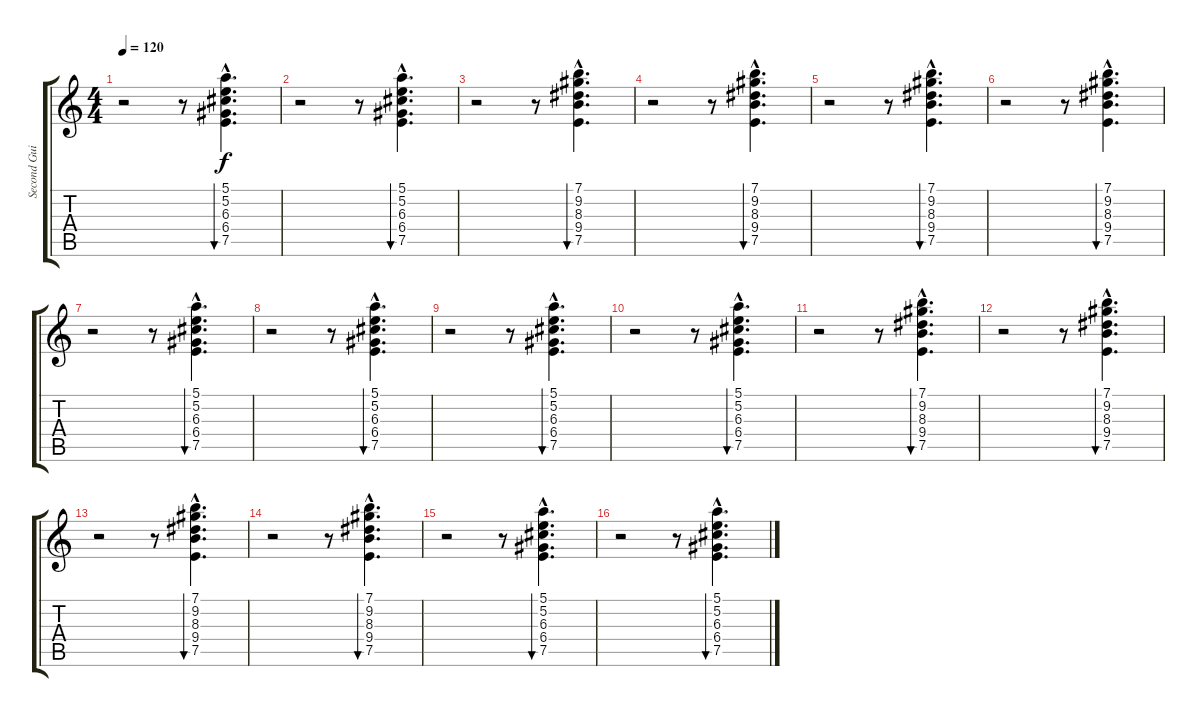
\track ("Second Guitar" "Second Gui") {instrument acousticguitarnylon}
\staff {score tabs}
\tuning (E4 B3 G3 D3 A2 E2) {hide}
\ts (4 4)
\tempo 120
\clef g2
\ks c
r.2{dy f} r.8 (5.1{hac} 5.2{hac} 6.3{hac} 6.4{hac} 7.5{hac}).4{d bu 480} |
r.2 r.8 (5.1{hac} 5.2{hac} 6.3{hac} 6.4{hac} 7.5{hac}).4{d bu 480} |
r.2 r.8 (7.1{hac} 9.2{hac} 8.3{hac} 9.4{hac} 7.5{hac}).4{d bu 480} |
r.2 r.8 (7.1{hac} 9.2{hac} 8.3{hac} 9.4{hac} 7.5{hac}).4{d bu 480} |
r.2{volume 8} r.8 (7.1{hac} 9.2{hac} 8.3{hac} 9.4{hac} 7.5{hac}).4{d bu 480} |
r.2 r.8 (7.1{hac} 9.2{hac} 8.3{hac} 9.4{hac} 7.5{hac}).4{d bu 480} |
r.2{volume 6} r.8 (5.1{hac} 5.2{hac} 6.3{hac} 6.4{hac} 7.5{hac}).4{d bu 480} |
r.2 r.8 (5.1{hac} 5.2{hac} 6.3{hac} 6.4{hac} 7.5{hac}).4{d bu 480} |
r.2{volume 4} r.8 (5.1{hac} 5.2{hac} 6.3{hac} 6.4{hac} 7.5{hac}).4{d bu 480} |
r.2 r.8 (5.1{hac} 5.2{hac} 6.3{hac} 6.4{hac} 7.5{hac}).4{d bu 480} |
r.2{volume 2} r.8 (7.1{hac} 9.2{hac} 8.3{hac} 9.4{hac} 7.5{hac}).4{d bu 480} |
r.2 r.8 (7.1{hac} 9.2{hac} 8.3{hac} 9.4{hac} 7.5{hac}).4{d bu 480} |
r.2{volume 0} r.8 (7.1{hac} 9.2{hac} 8.3{hac} 9.4{hac} 7.5{hac}).4{d bu 480} |
r.2 r.8 (7.1{hac} 9.2{hac} 8.3{hac} 9.4{hac} 7.5{hac}).4{d bu 480} |
r.2 r.8 (5.1{hac} 5.2{hac} 6.3{hac} 6.4{hac} 7.5{hac}).4{d bu 480} |
r.2 r.8 (5.1{hac} 5.2{hac} 6.3{hac} 6.4{hac} 7.5{hac}).4{d bu 480}
